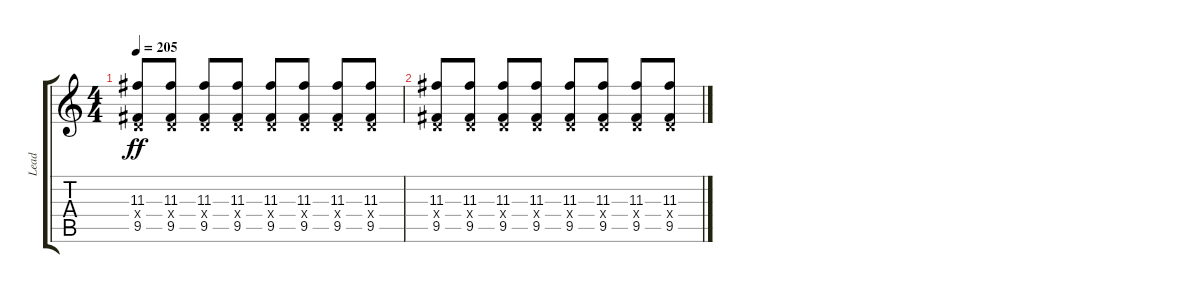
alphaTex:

\track ("Lead" "Lead") {instrument overdrivenguitar}
\staff {score tabs}
\tuning (E4 B3 G3 D3 A2 E2) {hide}
\ts (4 4)
\tempo 205
\clef g2
\ks c
(11.3 0.4{x} 9.5).8{dy ff} (11.3 0.4{x} 9.5).8 (11.3 0.4{x} 9.5).8 (11.3 0.4{x} 9.5).8 (11.3 0.4{x} 9.5).8 (11.3 0.4{x} 9.5).8 (11.3 0.4{x} 9.5).8 (11.3 0.4{x} 9.5).8 |
(11.3 0.4{x} 9.5).8 (11.3 0.4{x} 9.5).8 (11.3 0.4{x} 9.5).8 (11.3 0.4{x} 9.5).8 (11.3 0.4{x} 9.5).8 (11.3 0.4{x} 9.5).8 (11.3 0.4{x} 9.5).8 (11.3 0.4{x} 9.5).8
